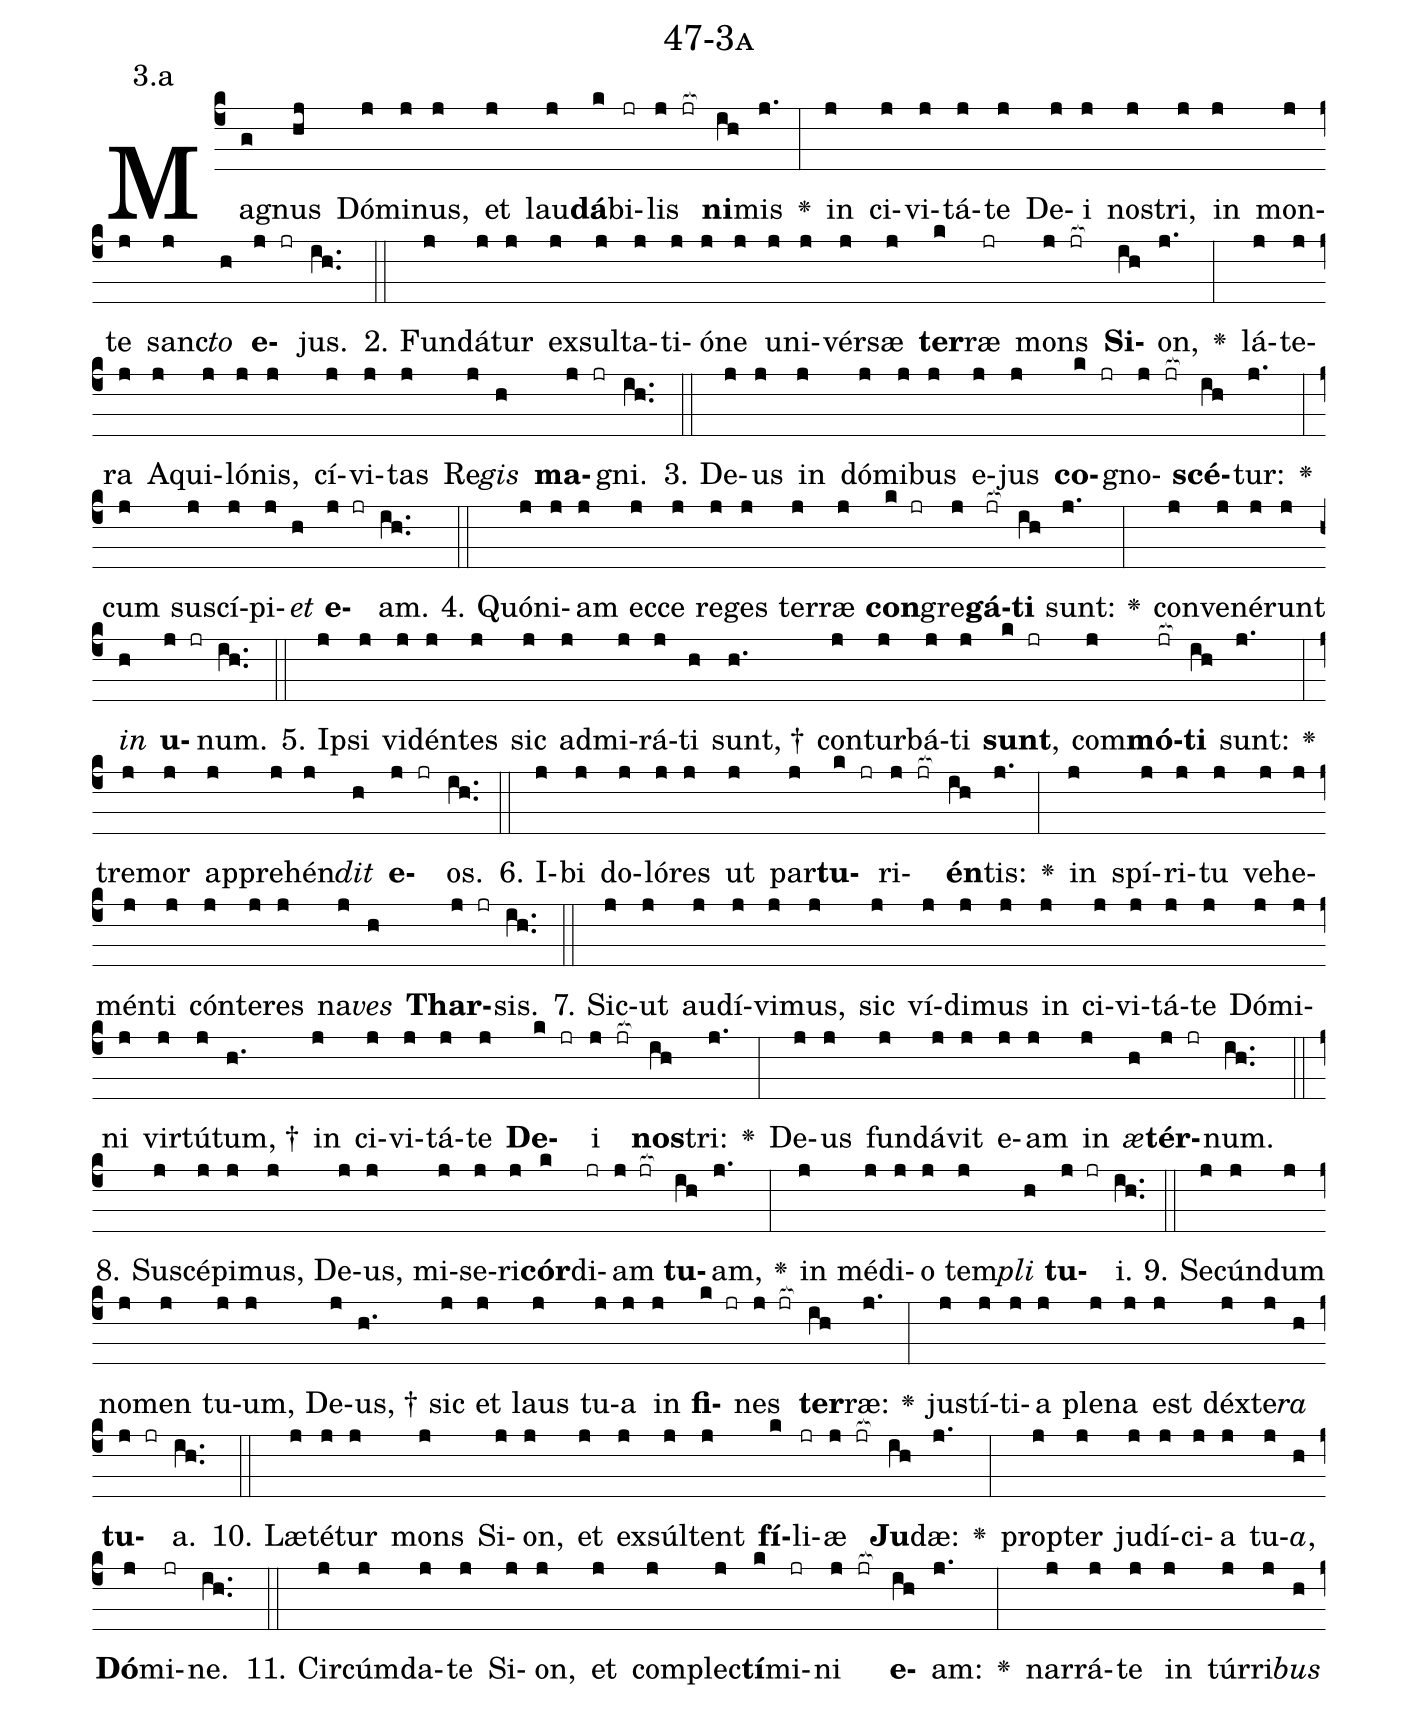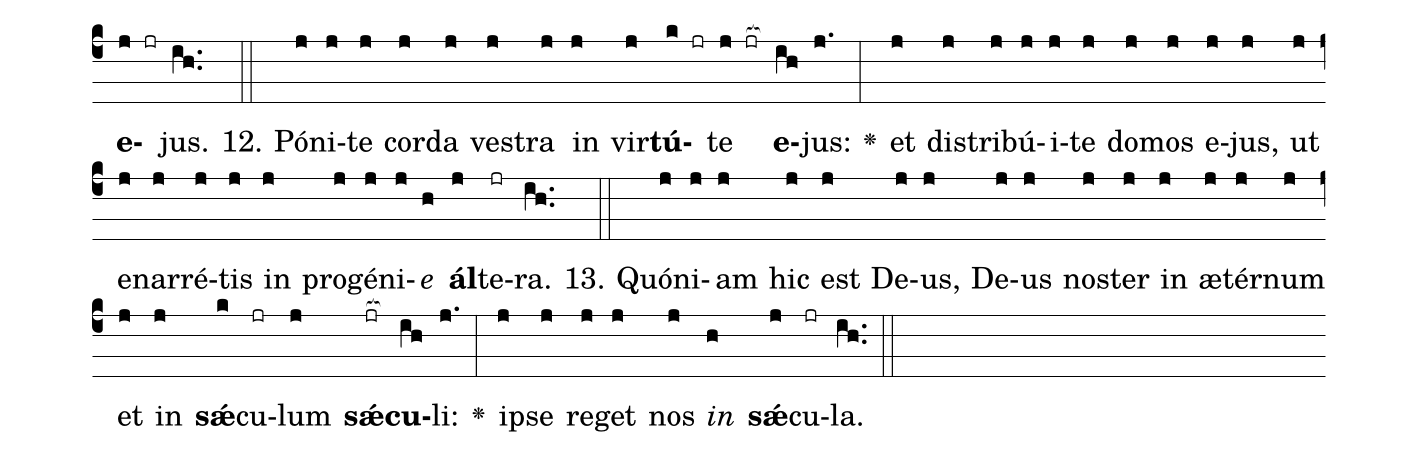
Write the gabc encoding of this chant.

name: 47-3a;
annotation: 3.a;
%%
(c4)Ma(g)gnus(hj) Dó(j)mi(j)nus,(j) et(j) lau(j)<b>dá</b>(k)bi(jr)lis(j jr[ocb:1{]) <b>ni</b>(ih[ocb:0}])mis(j.) <v>\greheightstar</v>(:) in(j) ci(j)vi(j)tá(j)te(j) De(j)i(j) nos(j)tri,(j) in(j) mon(j)te(j) sanc(j)<i>to</i>(h) <b>e</b>(j jr)jus.(ih..) (::)
2. Fun(j)dá(j)tur(j) ex(j)sul(j)ta(j)ti(j)ó(j)ne(j) u(j)ni(j)vér(j)sæ(j) <b>ter</b>(k)ræ(jr) mons(j jr[ocb:1{]) <b>Si</b>(ih[ocb:0}])on,(j.) <v>\greheightstar</v>(:) lá(j)te(j)ra(j) A(j)qui(j)ló(j)nis,(j) cí(j)vi(j)tas(j) Re(j)<i>gis</i>(h) <b>ma</b>(j jr)gni.(ih..) (::)
3. De(j)us(j) in(j) dó(j)mi(j)bus(j) e(j)jus(j) <b>co</b>(k jr)gno(j jr[ocb:1{])<b>scé</b>(ih[ocb:0}])tur:(j.) <v>\greheightstar</v>(:) cum(j) su(j)scí(j)pi(j)<i>et</i>(h) <b>e</b>(j jr)am.(ih..) (::)
4. Quón(j)i(j)am(j) ec(j)ce(j) re(j)ges(j) ter(j)ræ(j) <b>con</b>(k jr)gre(j)<b>gá</b>(jr[ocb:1{])<b>ti</b>(ih[ocb:0}]) sunt:(j.) <v>\greheightstar</v>(:) con(j)ve(j)né(j)runt(j) <i>in</i>(h) <b>u</b>(j jr)num.(ih..) (::)
5. Ip(j)si(j) vi(j)dén(j)tes(j) sic(j) ad(j)mi(j)rá(j)ti(h) sunt, †(h.) con(j)tur(j)bá(j)ti(j) <b>sunt</b>,(k jr) com(j)<b>mó</b>(jr[ocb:1{])<b>ti</b>(ih[ocb:0}]) sunt:(j.) <v>\greheightstar</v>(:) tre(j)mor(j) ap(j)pre(j)hén(j)<i>dit</i>(h) <b>e</b>(j jr)os.(ih..) (::)
6. I(j)bi(j) do(j)ló(j)res(j) ut(j) par(j)<b>tu</b>(k jr)ri(j jr[ocb:1{])<b>én</b>(ih[ocb:0}])tis:(j.) <v>\greheightstar</v>(:) in(j) spí(j)ri(j)tu(j) ve(j)he(j)mén(j)ti(j) cón(j)te(j)res(j) na(j)<i>ves</i>(h) <b>Thar</b>(j jr)sis.(ih..) (::)
7. Sic(j)ut(j) au(j)dí(j)vi(j)mus,(j) sic(j) ví(j)di(j)mus(j) in(j) ci(j)vi(j)tá(j)te(j) Dó(j)mi(j)ni(j) vir(j)tú(j)tum, †(h.) in(j) ci(j)vi(j)tá(j)te(j) <b>De</b>(k jr)i(j jr[ocb:1{]) <b>nos</b>(ih[ocb:0}])tri:(j.) <v>\greheightstar</v>(:) De(j)us(j) fun(j)dá(j)vit(j) e(j)am(j) in(j) <i>æ</i>(h)<b>tér</b>(j jr)num.(ih..) (::)
8. Su(j)scé(j)pi(j)mus,(j) De(j)us,(j) mi(j)se(j)ri(j)<b>cór</b>(k)di(jr)am(j jr[ocb:1{]) <b>tu</b>(ih[ocb:0}])am,(j.) <v>\greheightstar</v>(:) in(j) mé(j)di(j)o(j) tem(j)<i>pli</i>(h) <b>tu</b>(j jr)i.(ih..) (::)
9. Se(j)cún(j)dum(j) no(j)men(j) tu(j)um,(j) De(j)us, †(h.) sic(j) et(j) laus(j) tu(j)a(j) in(j) <b>fi</b>(k jr)nes(j jr[ocb:1{]) <b>ter</b>(ih[ocb:0}])ræ:(j.) <v>\greheightstar</v>(:) jus(j)tí(j)ti(j)a(j) ple(j)na(j) est(j) déx(j)te(j)<i>ra</i>(h) <b>tu</b>(j jr)a.(ih..) (::)
10. Læ(j)té(j)tur(j) mons(j) Si(j)on,(j) et(j) ex(j)súl(j)tent(j) <b>fí</b>(k)li(jr)æ(j jr[ocb:1{]) <b>Ju</b>(ih[ocb:0}])dæ:(j.) <v>\greheightstar</v>(:) prop(j)ter(j) ju(j)dí(j)ci(j)a(j) tu(j)<i>a</i>,(h) <b>Dó</b>(j)mi(jr)ne.(ih..) (::)
11. Cir(j)cúm(j)da(j)te(j) Si(j)on,(j) et(j) com(j)plec(j)<b>tí</b>(k)mi(jr)ni(j jr[ocb:1{]) <b>e</b>(ih[ocb:0}])am:(j.) <v>\greheightstar</v>(:) nar(j)rá(j)te(j) in(j) túr(j)ri(j)<i>bus</i>(h) <b>e</b>(j jr)jus.(ih..) (::)
12. Pó(j)ni(j)te(j) cor(j)da(j) ves(j)tra(j) in(j) vir(j)<b>tú</b>(k jr)te(j jr[ocb:1{]) <b>e</b>(ih[ocb:0}])jus:(j.) <v>\greheightstar</v>(:) et(j) dis(j)tri(j)bú(j)i(j)te(j) do(j)mos(j) e(j)jus,(j) ut(j) e(j)nar(j)ré(j)tis(j) in(j) pro(j)gé(j)ni(j)<i>e</i>(h) <b>ál</b>(j)te(jr)ra.(ih..) (::)
13. Quón(j)i(j)am(j) hic(j) est(j) De(j)us,(j) De(j)us(j) nos(j)ter(j) in(j) æ(j)tér(j)num(j) et(j) in(j) <b>sǽ</b>(k)cu(jr)lum(j) <b>sǽ</b>(jr[ocb:1{])<b>cu</b>(ih[ocb:0}])li:(j.) <v>\greheightstar</v>(:) ip(j)se(j) re(j)get(j) nos(j) <i>in</i>(h) <b>sǽ</b>(j)cu(jr)la.(ih..) (::)
